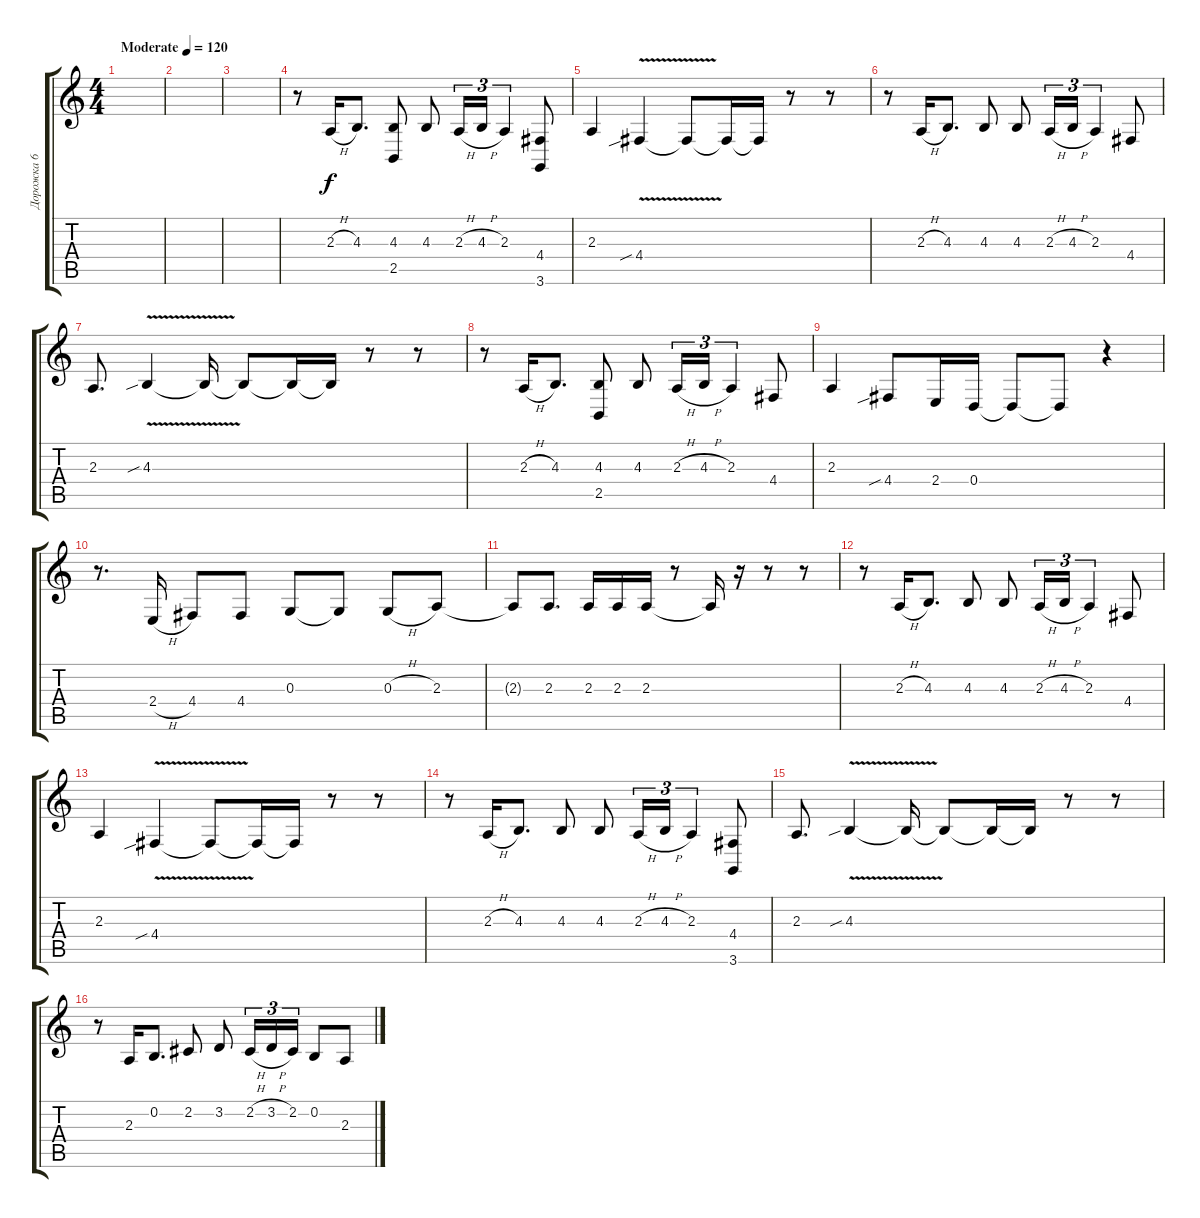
\track ("Дорожка 6" "Дорожка 6") {instrument viola}
\staff {score tabs}
\tuning (E4 B3 G3 D3 A2 E2) {hide}
\ts (4 4)
\tempo (120 "Moderate")
\clef g2
\ks c
|
|
|
r.8 2.3{h}.16 4.3.8{d} (4.3 2.5).8 4.3.8 2.3{h}.16{tu (3 2)} 4.3{h}.16{tu (3 2)} 2.3.4{tu (3 2)} (4.4 3.6).8 |
2.3.4 4.4{v sib}.4 4.4{t}.8 4.4{t}.16 4.4{t}.16 r.8 r.8 |
r.8 2.3{h}.16 4.3.8{d} 4.3.8 4.3.8 2.3{h}.16{tu (3 2)} 4.3{h}.16{tu (3 2)} 2.3.4{tu (3 2)} 4.4.8 |
2.3.8{d} 4.3{v sib}.4 4.3{t}.16 4.3{t}.8 4.3{t}.16 4.3{t}.16 r.8 r.8 |
r.8 2.3{h}.16 4.3.8{d} (4.3 2.5).8 4.3.8 2.3{h}.16{tu (3 2)} 4.3{h}.16{tu (3 2)} 2.3.4{tu (3 2)} 4.4.8 |
2.3.4 4.4{sib}.8 2.4.16 0.4.16 0.4{t}.8 0.4{t}.8 r.4 |
r.8{d} 2.4{h}.16 4.4.8 4.4.8 0.3.8 0.3{t}.8 0.3{h}.8 2.3.8 |
2.3{t}.8 2.3.8{d} 2.3.16 2.3.16 2.3.16 r.8 2.3{t}.16 r.16 r.8 r.8 |
r.8 2.3{h}.16 4.3.8{d} 4.3.8 4.3.8 2.3{h}.16{tu (3 2)} 4.3{h}.16{tu (3 2)} 2.3.4{tu (3 2)} 4.4.8 |
2.3.4 4.4{v sib}.4 4.4{t}.8 4.4{t}.16 4.4{t}.16 r.8 r.8 |
r.8 2.3{h}.16 4.3.8{d} 4.3.8 4.3.8 2.3{h}.16{tu (3 2)} 4.3{h}.16{tu (3 2)} 2.3.4{tu (3 2)} (4.4 3.6).8 |
2.3.8{d} 4.3{v sib}.4 4.3{t}.16 4.3{t}.8 4.3{t}.16 4.3{t}.16 r.8 r.8 |
r.8 2.3.16 0.2.8{d} 2.2.8 3.2.8 2.2{h}.16{tu (3 2)} 3.2{h}.16{tu (3 2)} 2.2.16{tu (3 2)} 0.2.8 2.3.8
